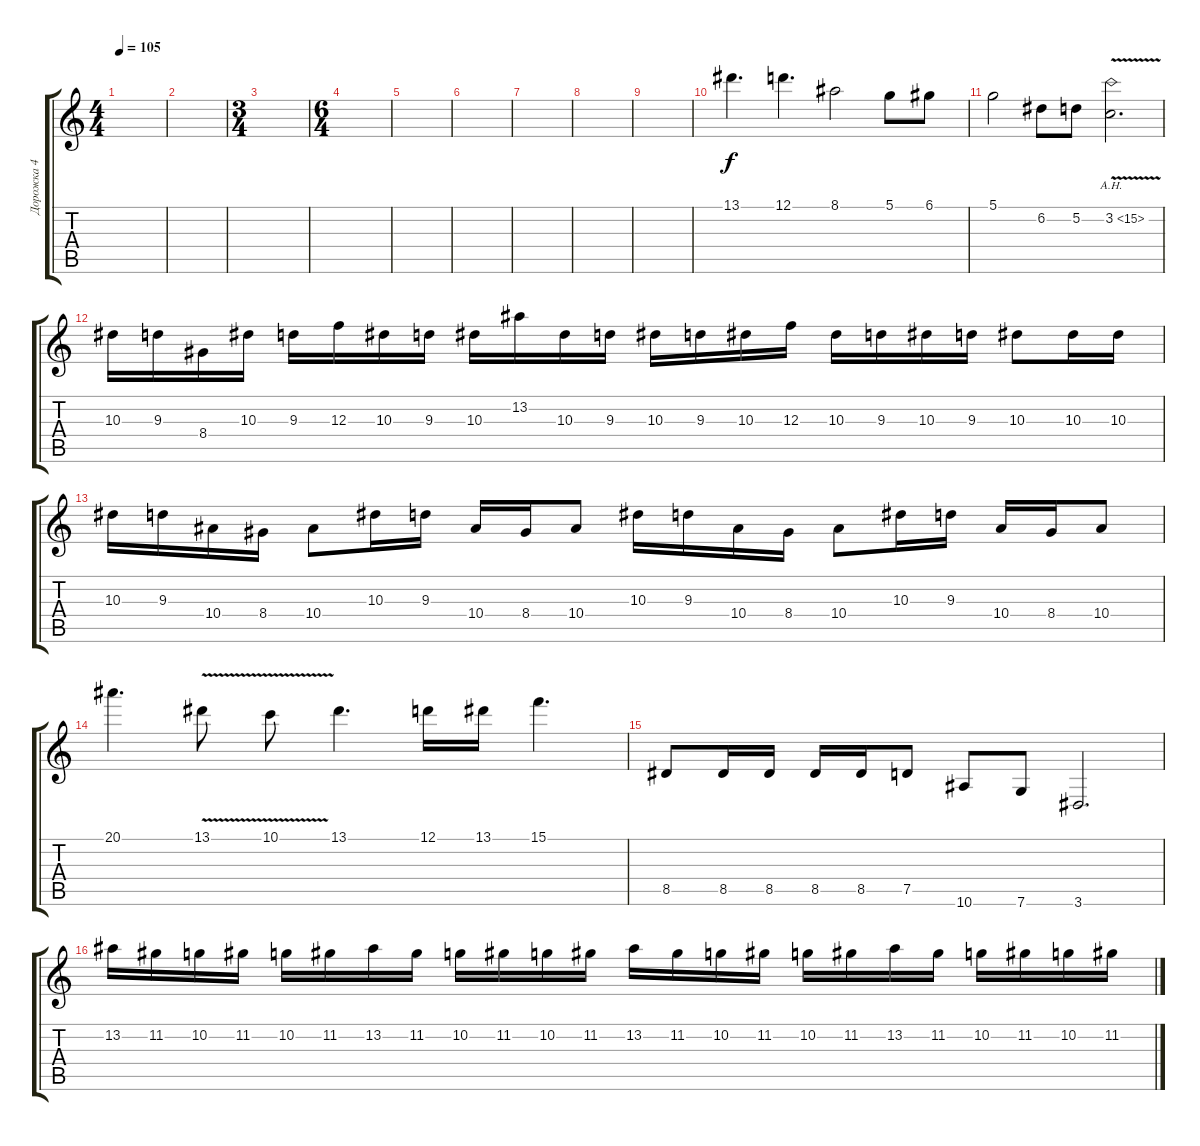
\track ("Дорожка 4" "Дорожка 4") {instrument overdrivenguitar}
\staff {score tabs}
\tuning (D4 A3 F3 C3 G2 C2) {hide}
\ts (4 4)
\tempo 105
\clef g2
\ks c
|
|
\ts (3 4)
|
\ts (6 4)
|
|
|
|
|
|
13.1.4{d} 12.1.4{d} 8.1.2 5.1.8 6.1.8 |
5.1.2 6.2.8 5.2.8 3.2{ah 12 v}.2{d} |
10.3.16{volume 16 balance 8} 9.3.16 8.4.16 10.3.16 9.3.16 12.3.16 10.3.16 9.3.16 10.3.16 13.2.16 10.3.16 9.3.16 10.3.16 9.3.16 10.3.16 12.3.16 10.3.16 9.3.16 10.3.16 9.3.16 10.3.8 10.3.16 10.3.16 |
10.3.16 9.3.16 10.4.16 8.4.16 10.4.8 10.3.16 9.3.16 10.4.16 8.4.16 10.4.8 10.3.16 9.3.16 10.4.16 8.4.16 10.4.8 10.3.16 9.3.16 10.4.16 8.4.16 10.4.8 |
20.1.4{d} 13.1{v}.8 10.1{v}.8 13.1.4{d} 12.1.16 13.1.16 15.1.4{d} |
8.5.8 8.5.16 8.5.16 8.5.16 8.5.16 7.5.8 10.6.8 7.6.8 3.6.2{d} |
13.2.16 11.2.16 10.2.16 11.2.16 10.2.16 11.2.16 13.2.16 11.2.16 10.2.16 11.2.16 10.2.16 11.2.16 13.2.16 11.2.16 10.2.16 11.2.16 10.2.16 11.2.16 13.2.16 11.2.16 10.2.16 11.2.16 10.2.16 11.2.16
